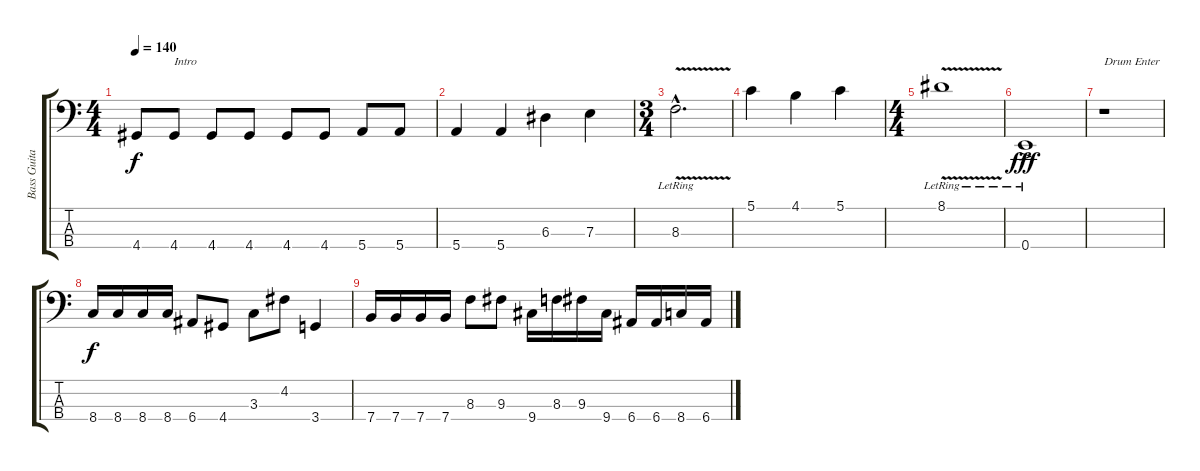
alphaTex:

\track ("Bass Guitar (Chris)" "Bass Guita") {instrument electricbasspick}
\staff {score tabs}
\tuning (G2 D2 A1 E1) {hide}
\ts (4 4)
\tempo 140
\clef f4
\ks c
4.4.8{dy f instrument electricbasspick} 4.4.8{txt "Intro"} 4.4.8 4.4.8 4.4.8 4.4.8 5.4.8 5.4.8 |
5.4.4 5.4.4 6.3.4 7.3.4 |
\ts (3 4)
8.3{v hac lr}.2{d} |
5.1.4 4.1.4 5.1.4 |
\ts (4 4)
8.1{v lr}.1 |
0.4{ac lr}.1{dy fff} |
r.1{txt "Drum Enter"} |
8.4.16{dy f} 8.4.16 8.4.16 8.4.16 6.4.8 4.4.8 3.3.8 4.2.8 3.4.4 |
7.4.16 7.4.16 7.4.16 7.4.16 8.3.8 9.3.8 9.4.16 8.3.16 9.3.16 9.4.16 6.4.16 6.4.16 8.4.16 6.4.16
